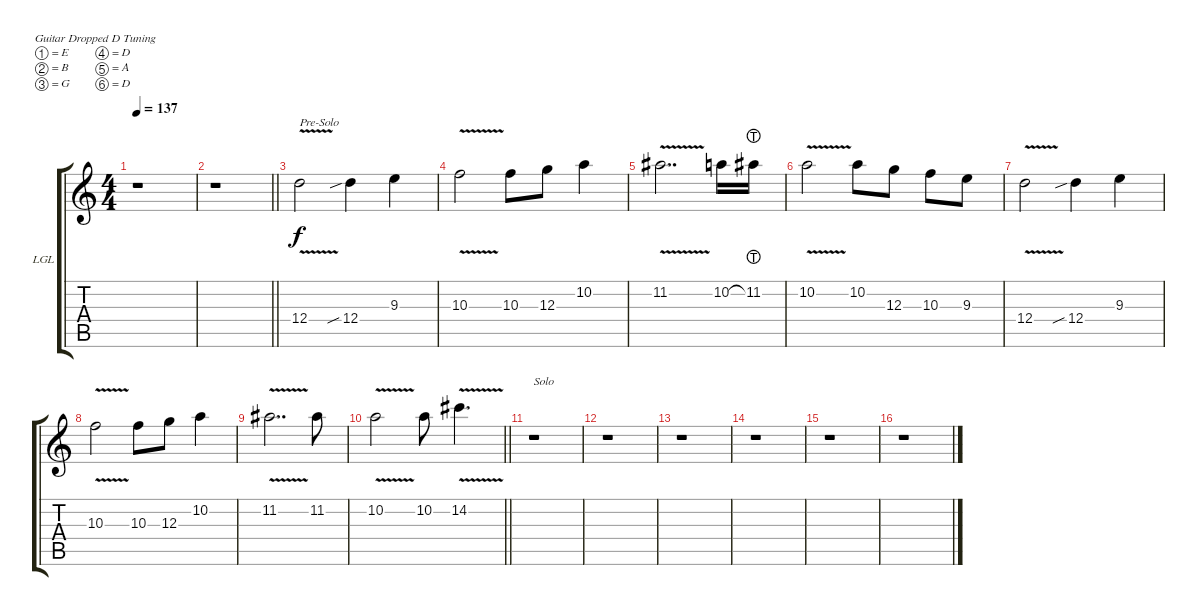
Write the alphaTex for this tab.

\defaultSystemsLayout 4
\bracketExtendMode groupsimilarinstruments
\firstSystemTrackNameOrientation horizontal
\otherSystemsTrackNameOrientation horizontal
\track ("Lead Guitar(Left)" "LGL") {instrument distortionguitar}
\staff {score tabs}
\tuning (E4 B3 G3 D3 A2 D2)
\ts (4 4)
\tempo 137
\clef g2
\scale
0.333333
\ks c
r.1{dy f} |
\scale
0.333333
\barLineRight lightlight
r.1 |
\scale
0.333333 12.4{v}.2{txt "Pre-Solo"} 12.4{sib}.4 9.3.4 |
\scale
0.333333 10.3{v}.2 10.3.8 12.3.8 10.2.4 |
\scale
0.333333 11.2{v}.2{dd} 10.2.16 11.2{lht}.16 |
\scale
0.333333 10.2{v}.2 10.2.8 12.3.8 10.3.8 9.3.8 |
\scale
0.333333 12.4{v}.2 12.4{sib}.4 9.3.4 |
\scale
0.333333 10.3{v}.2 10.3.8 12.3.8 10.2.4 |
\scale
0.333333 11.2{v}.2{dd} 11.2.8 |
\scale
0.333333
\barLineRight lightlight
10.2{v}.2 10.2.8 14.2{v}.4{d} |
\scale
0.333333 r.1{txt "Solo"} |
\scale
0.333333 r.1 |
\scale
0.333333 r.1 |
\scale
0.333333 r.1 |
\scale
0.333333 r.1 |
\scale
0.333333 r.1
